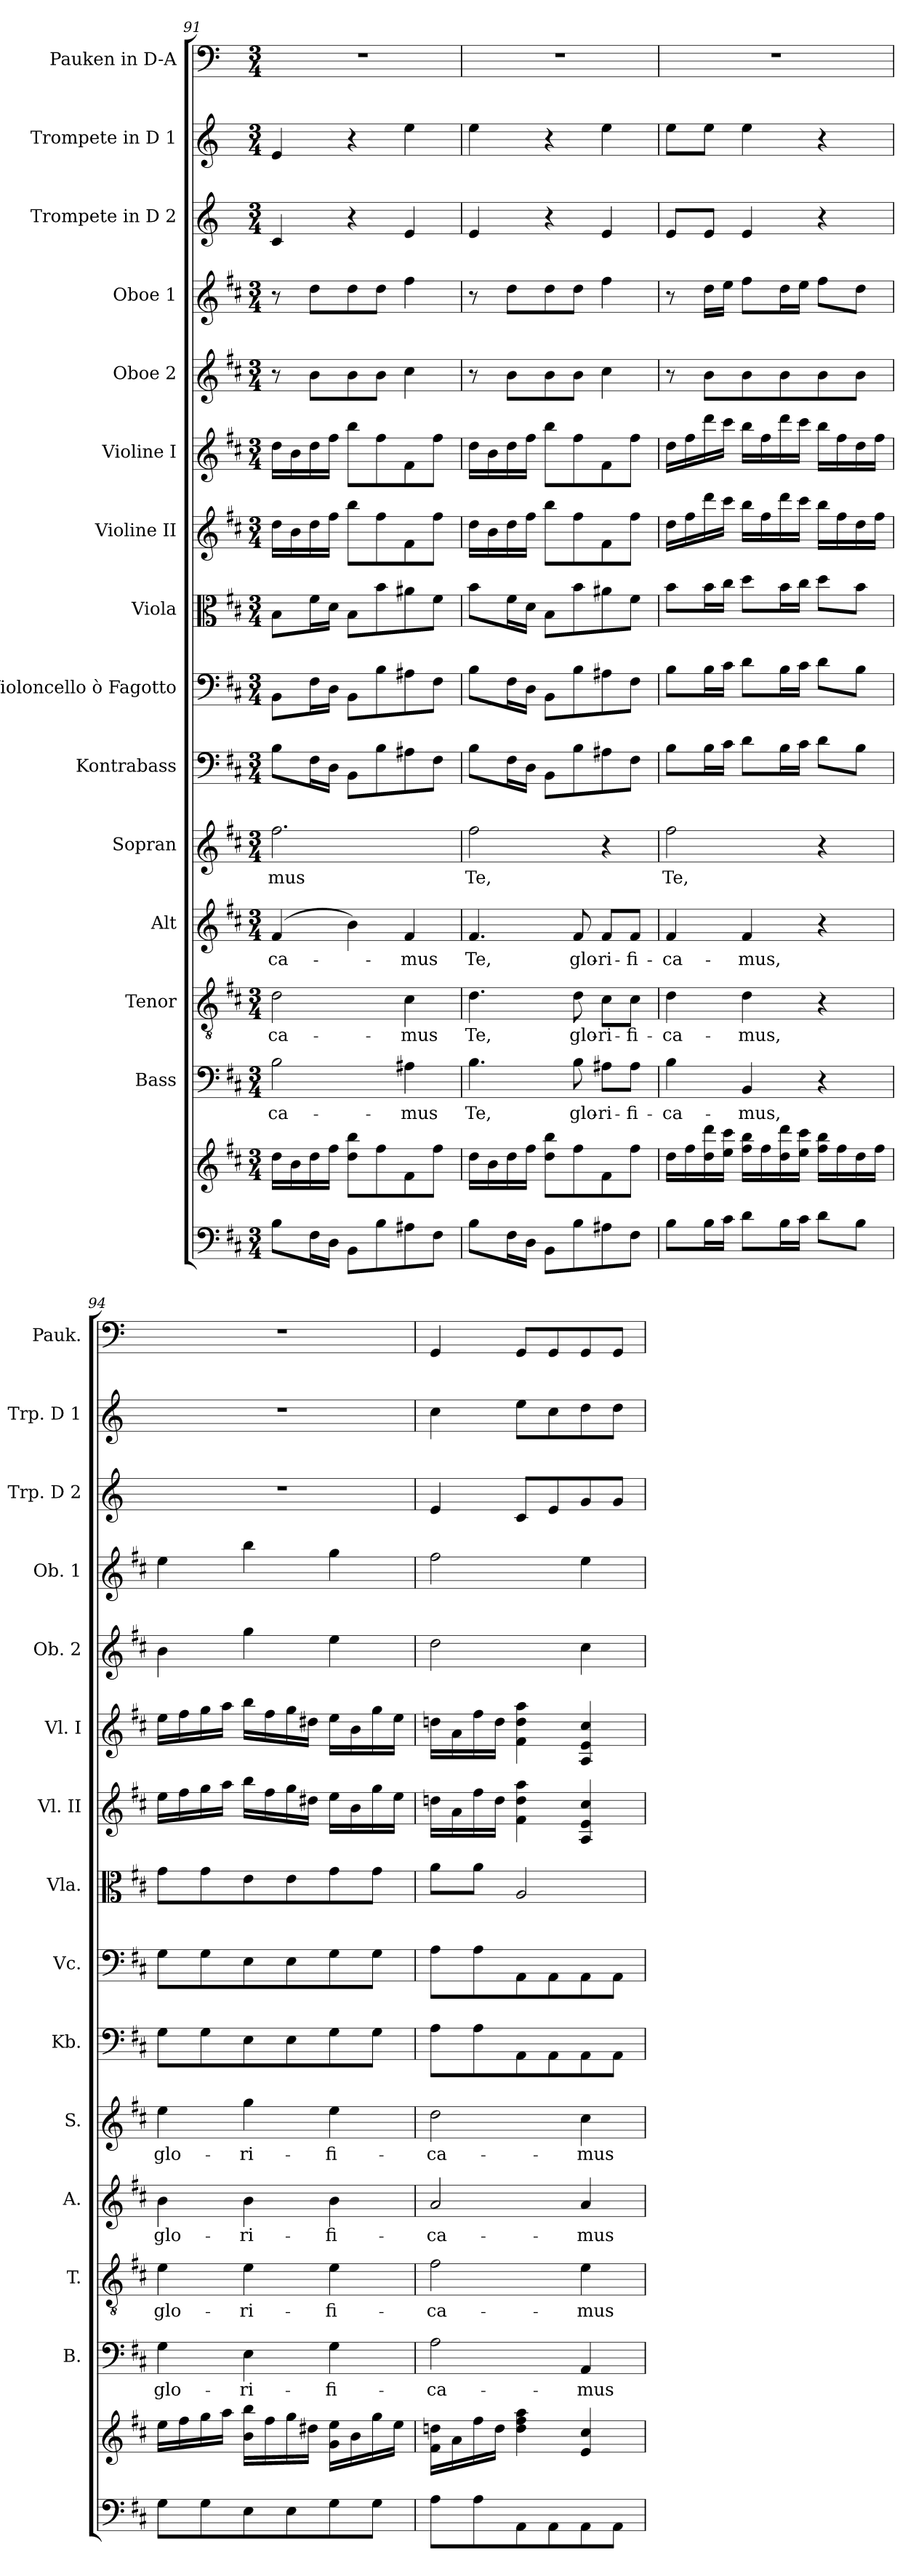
**kern	**kern	**kern	**text	**kern	**text	**kern	**text	**kern	**text	**kern	**kern	**kern	**kern	**kern	**kern	**kern	**kern	**kern	**kern
*part15	*part15	*part14	*part14	*part13	*part13	*part12	*part12	*part11	*part11	*part10	*part9	*part8	*part7	*part6	*part5	*part4	*part3	*part2	*part1
*staff16	*staff15	*staff14	*staff14	*staff13	*staff13	*staff12	*staff12	*staff11	*staff11	*staff10	*staff9	*staff8	*staff7	*staff6	*staff5	*staff4	*staff3	*staff2	*staff1
*	*	*I"Bass	*	*I"Tenor	*	*I"Alt	*	*I"Sopran	*	*I"Kontrabass	*I"Violoncello ò Fagotto	*I"Viola	*I"Violine II	*I"Violine I	*I"Oboe 2	*I"Oboe 1	*I"Trompete in D 2	*I"Trompete in D 1	*I"Pauken in D-A
*	*	*I'B.	*	*I'T.	*	*I'A.	*	*I'S.	*	*I'Kb.	*I'Vc.	*I'Vla.	*I'Vl. II	*I'Vl. I	*I'Ob. 2	*I'Ob. 1	*I'Trp. D 2	*I'Trp. D 1	*I'Pauk.
*clefF4	*clefG2	*clefF4	*	*clefGv2	*	*clefG2	*	*clefG2	*	*clefF4	*clefF4	*clefC3	*clefG2	*clefG2	*clefG2	*clefG2	*clefG2	*clefG2	*clefF4
*	*	*	*	*	*	*	*	*	*	*ITrd7c12	*	*	*	*	*	*	*ITrd-1c-2	*ITrd-1c-2	*ITrd-1c-2
*k[f#c#]	*k[f#c#]	*k[f#c#]	*	*k[f#c#]	*	*k[f#c#]	*	*k[f#c#]	*	*k[f#c#]	*k[f#c#]	*k[f#c#]	*k[f#c#]	*k[f#c#]	*k[f#c#]	*k[f#c#]	*k[f#c#]	*k[f#c#]	*k[f#c#]
*D:	*D:	*D:	*	*D:	*	*D:	*	*D:	*	*D:	*D:	*D:	*D:	*D:	*D:	*D:	*D:	*D:	*D:
*M3/4	*M3/4	*M3/4	*	*M3/4	*	*M3/4	*	*M3/4	*	*M3/4	*M3/4	*M3/4	*M3/4	*M3/4	*M3/4	*M3/4	*M3/4	*M3/4	*M3/4
=91	=91	=91	=91	=91	=91	=91	=91	=91	=91	=91	=91	=91	=91	=91	=91	=91	=91	=91	=91
!	!	!	!LO:LY:b	!	!LO:LY:b	!	!LO:LY:b	!	!LO:LY:b	!	!	!	!	!	!	!	!	!	!
8B\L	16dd\LL	2B\	-ca-	2d\	-ca-	(4f#/	-ca-	2.ff#\	-mus	8BB\L	8BB\L	8B\L	16dd\LL	16dd\LL	8r	8r	4d/	4f#/	2.r
.	16b\	.	.	.	.	.	.	.	.	.	.	.	16b\	16b\	.	.	.	.	.
16F#\L	16dd\	.	.	.	.	.	.	.	.	16FF#\L	16F#\L	16f#\L	16dd\	16dd\	8b\L	8dd\L	.	.	.
16D\JJ	16ff#\JJ	.	.	.	.	.	.	.	.	16DD\JJ	16D\JJ	16d\JJ	16ff#\JJ	16ff#\JJ	.	.	.	.	.
8BB\L	8dd\ 8bb\L	.	.	.	.	4b\)	.	.	.	8BBB\L	8BB\L	8B\L	8bb\L	8bb\L	8b\	8dd\	4r	4r	.
8B\	8ff#\	.	.	.	.	.	.	.	.	8BB\	8B\	8b\	8ff#\	8ff#\	8b\J	8dd\J	.	.	.
!	!	!	!LO:LY:b	!	!LO:LY:b	!	!LO:LY:b	!	!	!	!	!	!	!	!	!	!	!	!
8A#X\	8f#\	4A#X\	-mus	4c#\	-mus	4f#/	-mus	.	.	8AA#X\	8A#X\	8a#X\	8f#\	8f#\	4cc#\	4ff#\	4f#/	4ff#\	.
8F#\J	8ff#\J	.	.	.	.	.	.	.	.	8FF#\J	8F#\J	8f#\J	8ff#\J	8ff#\J	.	.	.	.	.
=92	=92	=92	=92	=92	=92	=92	=92	=92	=92	=92	=92	=92	=92	=92	=92	=92	=92	=92	=92
!	!	!	!LO:LY:b	!	!LO:LY:b	!	!LO:LY:b	!	!LO:LY:b	!	!	!	!	!	!	!	!	!	!
8B\L	16dd\LL	4.B\	Te,	4.d\	Te,	4.f#/	Te,	2ff#\	Te,	8BB\L	8B\L	8b\L	16dd\LL	16dd\LL	8r	8r	4f#/	4ff#\	2.r
.	16b\	.	.	.	.	.	.	.	.	.	.	.	16b\	16b\	.	.	.	.	.
16F#\L	16dd\	.	.	.	.	.	.	.	.	16FF#\L	16F#\L	16f#\L	16dd\	16dd\	8b\L	8dd\L	.	.	.
16D\JJ	16ff#\JJ	.	.	.	.	.	.	.	.	16DD\JJ	16D\JJ	16d\JJ	16ff#\JJ	16ff#\JJ	.	.	.	.	.
8BB\L	8dd\ 8bb\L	.	.	.	.	.	.	.	.	8BBB\L	8BB\L	8B\L	8bb\L	8bb\L	8b\	8dd\	4r	4r	.
!	!	!	!LO:LY:b	!	!LO:LY:b	!	!LO:LY:b	!	!	!	!	!	!	!	!	!	!	!	!
8B\	8ff#\	8B\	glo-	8d\	glo-	8f#/	glo-	.	.	8BB\	8B\	8b\	8ff#\	8ff#\	8b\J	8dd\J	.	.	.
!	!	!	!LO:LY:b	!	!LO:LY:b	!	!LO:LY:b	!	!	!	!	!	!	!	!	!	!	!	!
8A#X\	8f#\	8A#X\L	-ri-	8c#\L	-ri-	8f#/L	-ri-	4r	.	8AA#X\	8A#X\	8a#X\	8f#\	8f#\	4cc#\	4ff#\	4f#/	4ff#\	.
!	!	!	!LO:LY:b	!	!LO:LY:b	!	!LO:LY:b	!	!	!	!	!	!	!	!	!	!	!	!
8F#\J	8ff#\J	8A#\J	-fi-	8c#\J	-fi-	8f#/J	-fi-	.	.	8FF#\J	8F#\J	8f#\J	8ff#\J	8ff#\J	.	.	.	.	.
=93	=93	=93	=93	=93	=93	=93	=93	=93	=93	=93	=93	=93	=93	=93	=93	=93	=93	=93	=93
!	!	!	!LO:LY:b	!	!LO:LY:b	!	!LO:LY:b	!	!LO:LY:b	!	!	!	!	!	!	!	!	!	!
8B\L	16dd\LL	4B\	-ca-	4d\	-ca-	4f#/	-ca-	2ff#\	Te,	8BB\L	8B\L	8b\L	16dd\LL	16dd\LL	8r	8r	8f#/L	8ff#\L	2.r
.	16ff#\	.	.	.	.	.	.	.	.	.	.	.	16ff#\	16ff#\	.	.	.	.	.
16B\L	16dd\ 16ddd\	.	.	.	.	.	.	.	.	16BB\L	16B\L	16b\L	16ddd\	16ddd\	8b\L	16dd\LL	8f#/J	8ff#\J	.
16c#\JJ	16ee\ 16ccc#\JJ	.	.	.	.	.	.	.	.	16C#\JJ	16c#\JJ	16cc#\JJ	16ccc#\JJ	16ccc#\JJ	.	16ee\JJ	.	.	.
!	!	!	!LO:LY:b	!	!LO:LY:b	!	!LO:LY:b	!	!	!	!	!	!	!	!	!	!	!	!
8d\L	16ff#\ 16bb\LL	4BB/	-mus,	4d\	-mus,	4f#/	-mus,	.	.	8D\L	8d\L	8dd\L	16bb\LL	16bb\LL	8b\	8ff#\L	4f#/	4ff#\	.
.	16ff#\	.	.	.	.	.	.	.	.	.	.	.	16ff#\	16ff#\	.	.	.	.	.
16B\L	16dd\ 16ddd\	.	.	.	.	.	.	.	.	16BB\L	16B\L	16b\L	16ddd\	16ddd\	8b\	16dd\L	.	.	.
16c#\JJ	16ee\ 16ccc#\JJ	.	.	.	.	.	.	.	.	16C#\JJ	16c#\JJ	16cc#\JJ	16ccc#\JJ	16ccc#\JJ	.	16ee\JJ	.	.	.
8d\L	16ff#\ 16bb\LL	4r	.	4r	.	4r	.	4r	.	8D\L	8d\L	8dd\L	16bb\LL	16bb\LL	8b\	8ff#\L	4r	4r	.
.	16ff#\	.	.	.	.	.	.	.	.	.	.	.	16ff#\	16ff#\	.	.	.	.	.
8B\J	16dd\	.	.	.	.	.	.	.	.	8BB\J	8B\J	8b\J	16dd\	16dd\	8b\J	8dd\J	.	.	.
.	16ff#\JJ	.	.	.	.	.	.	.	.	.	.	.	16ff#\JJ	16ff#\JJ	.	.	.	.	.
!!LO:PB:g=z
=94	=94	=94	=94	=94	=94	=94	=94	=94	=94	=94	=94	=94	=94	=94	=94	=94	=94	=94	=94
!	!	!	!LO:LY:b	!	!LO:LY:b	!	!LO:LY:b	!	!LO:LY:b	!	!	!	!	!	!	!	!	!	!
8G\L	16ee\LL	4G\	glo-	4e\	glo-	4b\	glo-	4ee\	glo-	8GG\L	8G\L	8g\L	16ee\LL	16ee\LL	4b\	4ee\	2.r	2.r	2.r
.	16ff#\	.	.	.	.	.	.	.	.	.	.	.	16ff#\	16ff#\	.	.	.	.	.
8G\	16gg\	.	.	.	.	.	.	.	.	8GG\	8G\	8g\	16gg\	16gg\	.	.	.	.	.
.	16aa\JJ	.	.	.	.	.	.	.	.	.	.	.	16aa\JJ	16aa\JJ	.	.	.	.	.
!	!	!	!LO:LY:b	!	!LO:LY:b	!	!LO:LY:b	!	!LO:LY:b	!	!	!	!	!	!	!	!	!	!
8E\	16b\ 16bb\LL	4E\	-ri-	4e\	-ri-	4b\	-ri-	4gg\	-ri-	8EE\	8E\	8e\	16bb\LL	16bb\LL	4gg\	4bb\	.	.	.
.	16ff#\	.	.	.	.	.	.	.	.	.	.	.	16ff#\	16ff#\	.	.	.	.	.
8E\	16gg\	.	.	.	.	.	.	.	.	8EE\	8E\	8e\	16gg\	16gg\	.	.	.	.	.
.	16dd#X\JJ	.	.	.	.	.	.	.	.	.	.	.	16dd#X\JJ	16dd#X\JJ	.	.	.	.	.
!	!	!	!LO:LY:b	!	!LO:LY:b	!	!LO:LY:b	!	!LO:LY:b	!	!	!	!	!	!	!	!	!	!
8G\	16g\ 16ee\LL	4G\	-fi-	4e\	-fi-	4b\	-fi-	4ee\	-fi-	8GG\	8G\	8g\	16ee\LL	16ee\LL	4ee\	4gg\	.	.	.
.	16b\	.	.	.	.	.	.	.	.	.	.	.	16b\	16b\	.	.	.	.	.
8G\J	16gg\	.	.	.	.	.	.	.	.	8GG\J	8G\J	8g\J	16gg\	16gg\	.	.	.	.	.
.	16ee\JJ	.	.	.	.	.	.	.	.	.	.	.	16ee\JJ	16ee\JJ	.	.	.	.	.
=95	=95	=95	=95	=95	=95	=95	=95	=95	=95	=95	=95	=95	=95	=95	=95	=95	=95	=95	=95
!	!	!	!LO:LY:b	!	!LO:LY:b	!	!LO:LY:b	!	!LO:LY:b	!	!	!	!	!	!	!	!	!	!
8A\L	16f#\ 16ddn\LL	2A\	-ca-	2f#\	-ca-	2a/	-ca-	2dd\	-ca-	8AA\L	8A\L	8a\L	16ddn\LL	16ddn\LL	2dd\	2ff#\	4f#/	4dd\	4AA/
.	16a\	.	.	.	.	.	.	.	.	.	.	.	16a\	16a\	.	.	.	.	.
8A\	16ff#\	.	.	.	.	.	.	.	.	8AA\	8A\	8a\J	16ff#\	16ff#\	.	.	.	.	.
.	16dd\JJ	.	.	.	.	.	.	.	.	.	.	.	16dd\JJ	16dd\JJ	.	.	.	.	.
8AA\	4dd\ 4ff#\ 4aa\	.	.	.	.	.	.	.	.	8AAA\	8AA\	2A/	4f#\ 4dd\ 4aa\	4f#\ 4dd\ 4aa\	.	.	8d/L	8ff#\L	8AA/L
8AA\	.	.	.	.	.	.	.	.	.	8AAA\	8AA\	.	.	.	.	.	8f#/	8dd\	8AA/
!	!	!	!LO:LY:b	!	!LO:LY:b	!	!LO:LY:b	!	!LO:LY:b	!	!	!	!	!	!	!	!	!	!
8AA\	4e/ 4cc#/	4AA/	-mus	4e\	-mus	4a/	-mus	4cc#\	-mus	8AAA\	8AA\	.	4A/ 4e/ 4cc#/	4A/ 4e/ 4cc#/	4cc#\	4ee\	8a/	8ee\	8AA/
8AA\J	.	.	.	.	.	.	.	.	.	8AAA\J	8AA\J	.	.	.	.	.	8a/J	8ee\J	8AA/J
=	=	=	=	=	=	=	=	=	=	=	=	=	=	=	=	=	=	=	=
*-	*-	*-	*-	*-	*-	*-	*-	*-	*-	*-	*-	*-	*-	*-	*-	*-	*-	*-	*-
